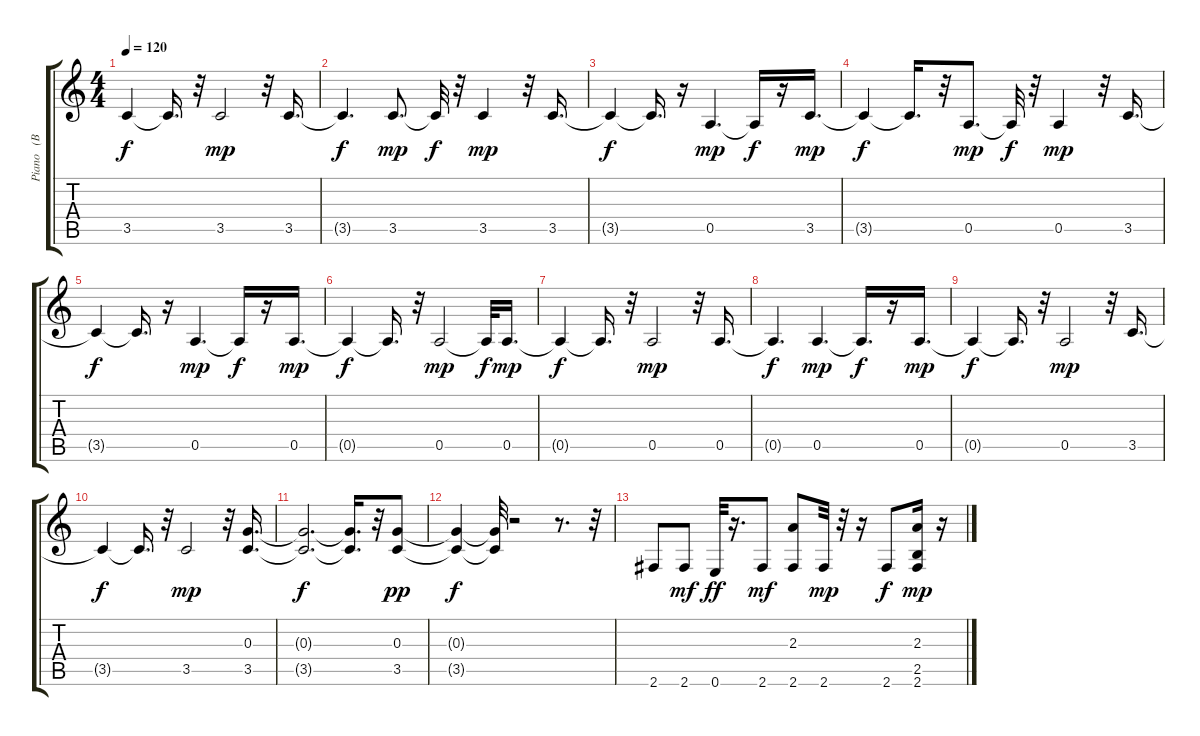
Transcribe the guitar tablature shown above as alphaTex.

\track ("Piano   (BB)" "Piano   (B") {instrument electricguitarclean}
\staff {score tabs}
\tuning (E4 B3 G3 D3 A2 E2) {hide}
\ts (4 4)
\tempo 120
\clef g2
\ks c
3.5{t}.4{dy f} 3.5{t}.16{d} r.32 3.5.2{dy mp} r.32 3.5.16{d} |
3.5{t}.4{d dy f} 3.5.8{d dy mp} 3.5{t}.32{dy f} r.32 3.5.4{dy mp} r.32 3.5.16{d} |
3.5{t}.4{dy f} 3.5{t}.16{d} r.16 0.5.4{d dy mp} 0.5{t}.16{dy f} r.16 3.5.16{d dy mp} |
3.5{t}.4{dy f} 3.5{t}.16{d} r.32 0.5.8{d dy mp} 0.5{t}.32{dy f} r.32 0.5.4{dy mp} r.32 3.5.16{d} |
3.5{t}.4{dy f} 3.5{t}.16{d} r.16 0.5.4{d dy mp} 0.5{t}.16{dy f} r.16 0.5.16{d dy mp} |
0.5{t}.4{dy f} 0.5{t}.16{d} r.32 0.5.2{dy mp} 0.5{t}.32{dy f} 0.5.16{d dy mp} |
0.5{t}.4{dy f} 0.5{t}.16{d} r.32 0.5.2{dy mp} r.32 0.5.16{d} |
0.5{t}.4{d dy f} 0.5.4{d dy mp} 0.5{t}.16{d dy f} r.16 0.5.16{d dy mp} |
0.5{t}.4{dy f} 0.5{t}.16{d} r.32 0.5.2{dy mp} r.32 3.5.16{d} |
3.5{t}.4{dy f} 3.5{t}.16{d} r.32 3.5.2{dy mp} r.32 (0.3 3.5).16{d} |
(0.3{t} 3.5{t}).2{d dy f} (0.3{t} 3.5{t}).16{d} r.32 (0.3 3.5).8{dy pp} |
(0.3{t} 3.5{t}).4{dy f} (0.3{t} 3.5{t}).32 r.2 r.8{d} r.32 |
2.6.8 2.6.8{dy mf} 0.6.32{dy ff} r.16{d} 2.6.8{dy mf} (2.3 2.6).8 2.6.32{dy mp} r.32 r.16 2.6.8{dy f} (2.3 2.5 2.6).16{dy mp} r.16
